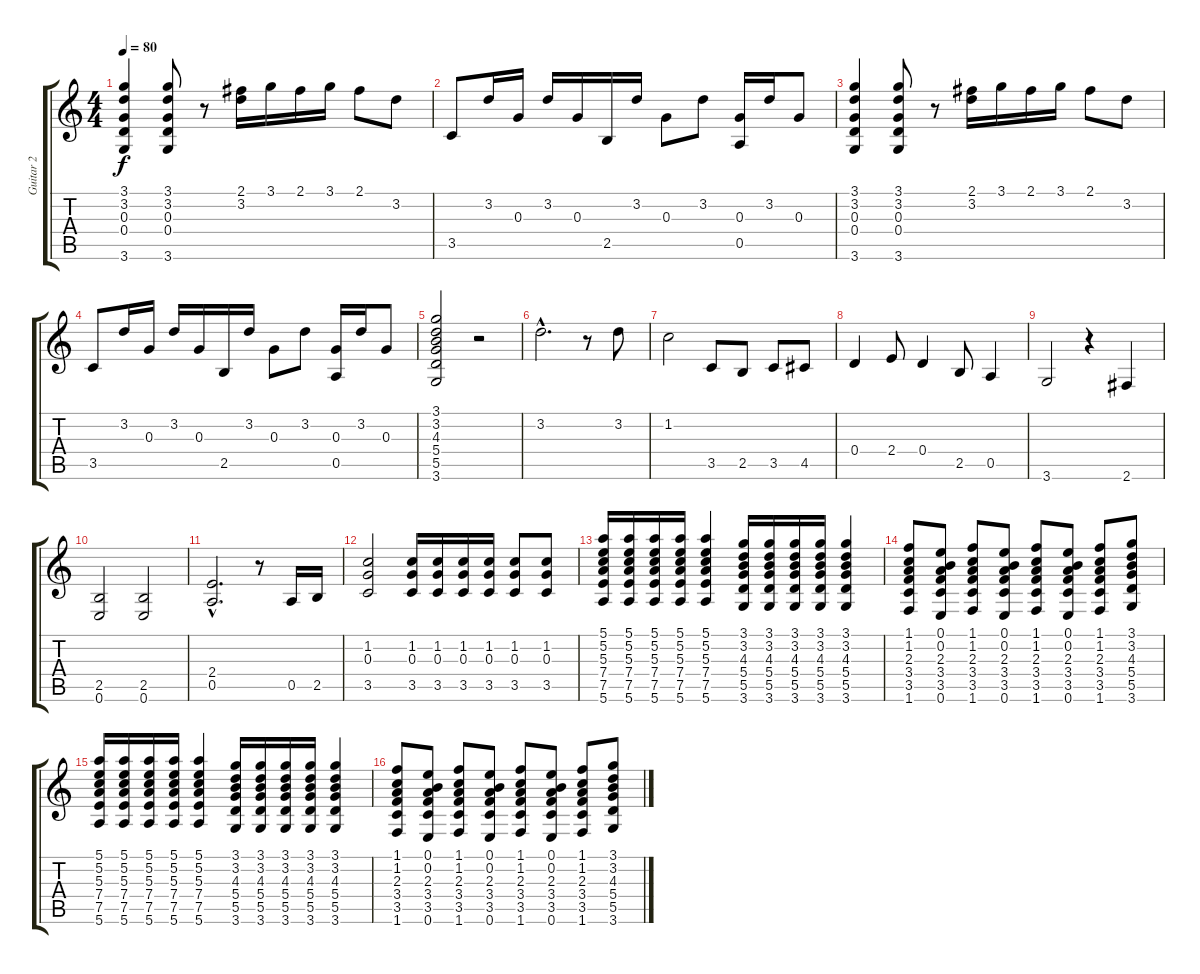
\track ("Guitar 2" "Guitar 2") {instrument overdrivenguitar}
\staff {score tabs}
\tuning (E4 B3 G3 D3 A2 E2) {hide}
\ts (4 4)
\tempo 80
\clef g2
\ks c
(3.1 3.2 0.3 0.4 3.6).4{dy f} (3.1 3.2 0.3 0.4 3.6).8 r.8 (2.1 3.2).16 3.1.16 2.1.16 3.1.16 2.1.8 3.2.8 |
3.5.8 3.2.16 0.3.16 3.2.16 0.3.16 2.5.16 3.2.16 0.3.8 3.2.8 (0.3 0.5).16 3.2.16 0.3.8 |
(3.1 3.2 0.3 0.4 3.6).4 (3.1 3.2 0.3 0.4 3.6).8 r.8 (2.1 3.2).16 3.1.16 2.1.16 3.1.16 2.1.8 3.2.8 |
3.5.8 3.2.16 0.3.16 3.2.16 0.3.16 2.5.16 3.2.16 0.3.8 3.2.8 (0.3 0.5).16 3.2.16 0.3.8 |
(3.1 3.2 4.3 5.4 5.5 3.6).2 r.2 |
3.2{hac}.2{d} r.8 3.2.8 |
1.2.2 3.5.8 2.5.8 3.5.8 4.5.8 |
0.4.4 2.4.8 0.4.4 2.5.8 0.5.4 |
3.6.2 r.4 2.6.4 |
(2.5 0.6).2 (2.5 0.6).2 |
(2.4{hac} 0.5{hac}).2{d} r.8 0.5.16 2.5.16 |
(1.2 0.3 3.5).2 (1.2 0.3 3.5).16 (1.2 0.3 3.5).16 (1.2 0.3 3.5).16 (1.2 0.3 3.5).16 (1.2 0.3 3.5).8 (1.2 0.3 3.5).8 |
(5.1 5.2 5.3 7.4 7.5 5.6).16 (5.1 5.2 5.3 7.4 7.5 5.6).16 (5.1 5.2 5.3 7.4 7.5 5.6).16 (5.1 5.2 5.3 7.4 7.5 5.6).16 (5.1 5.2 5.3 7.4 7.5 5.6).4 (3.1 3.2 4.3 5.4 5.5 3.6).16 (3.1 3.2 4.3 5.4 5.5 3.6).16 (3.1 3.2 4.3 5.4 5.5 3.6).16 (3.1 3.2 4.3 5.4 5.5 3.6).16 (3.1 3.2 4.3 5.4 5.5 3.6).4 |
(1.1 1.2 2.3 3.4 3.5 1.6).8 (0.1 0.2 2.3 3.4 3.5 0.6).8 (1.1 1.2 2.3 3.4 3.5 1.6).8 (0.1 0.2 2.3 3.4 3.5 0.6).8 (1.1 1.2 2.3 3.4 3.5 1.6).8 (0.1 0.2 2.3 3.4 3.5 0.6).8 (1.1 1.2 2.3 3.4 3.5 1.6).8 (3.1 3.2 4.3 5.4 5.5 3.6).8 |
(5.1 5.2 5.3 7.4 7.5 5.6).16 (5.1 5.2 5.3 7.4 7.5 5.6).16 (5.1 5.2 5.3 7.4 7.5 5.6).16 (5.1 5.2 5.3 7.4 7.5 5.6).16 (5.1 5.2 5.3 7.4 7.5 5.6).4 (3.1 3.2 4.3 5.4 5.5 3.6).16 (3.1 3.2 4.3 5.4 5.5 3.6).16 (3.1 3.2 4.3 5.4 5.5 3.6).16 (3.1 3.2 4.3 5.4 5.5 3.6).16 (3.1 3.2 4.3 5.4 5.5 3.6).4 |
(1.1 1.2 2.3 3.4 3.5 1.6).8 (0.1 0.2 2.3 3.4 3.5 0.6).8 (1.1 1.2 2.3 3.4 3.5 1.6).8 (0.1 0.2 2.3 3.4 3.5 0.6).8 (1.1 1.2 2.3 3.4 3.5 1.6).8 (0.1 0.2 2.3 3.4 3.5 0.6).8 (1.1 1.2 2.3 3.4 3.5 1.6).8 (3.1 3.2 4.3 5.4 5.5 3.6).8
